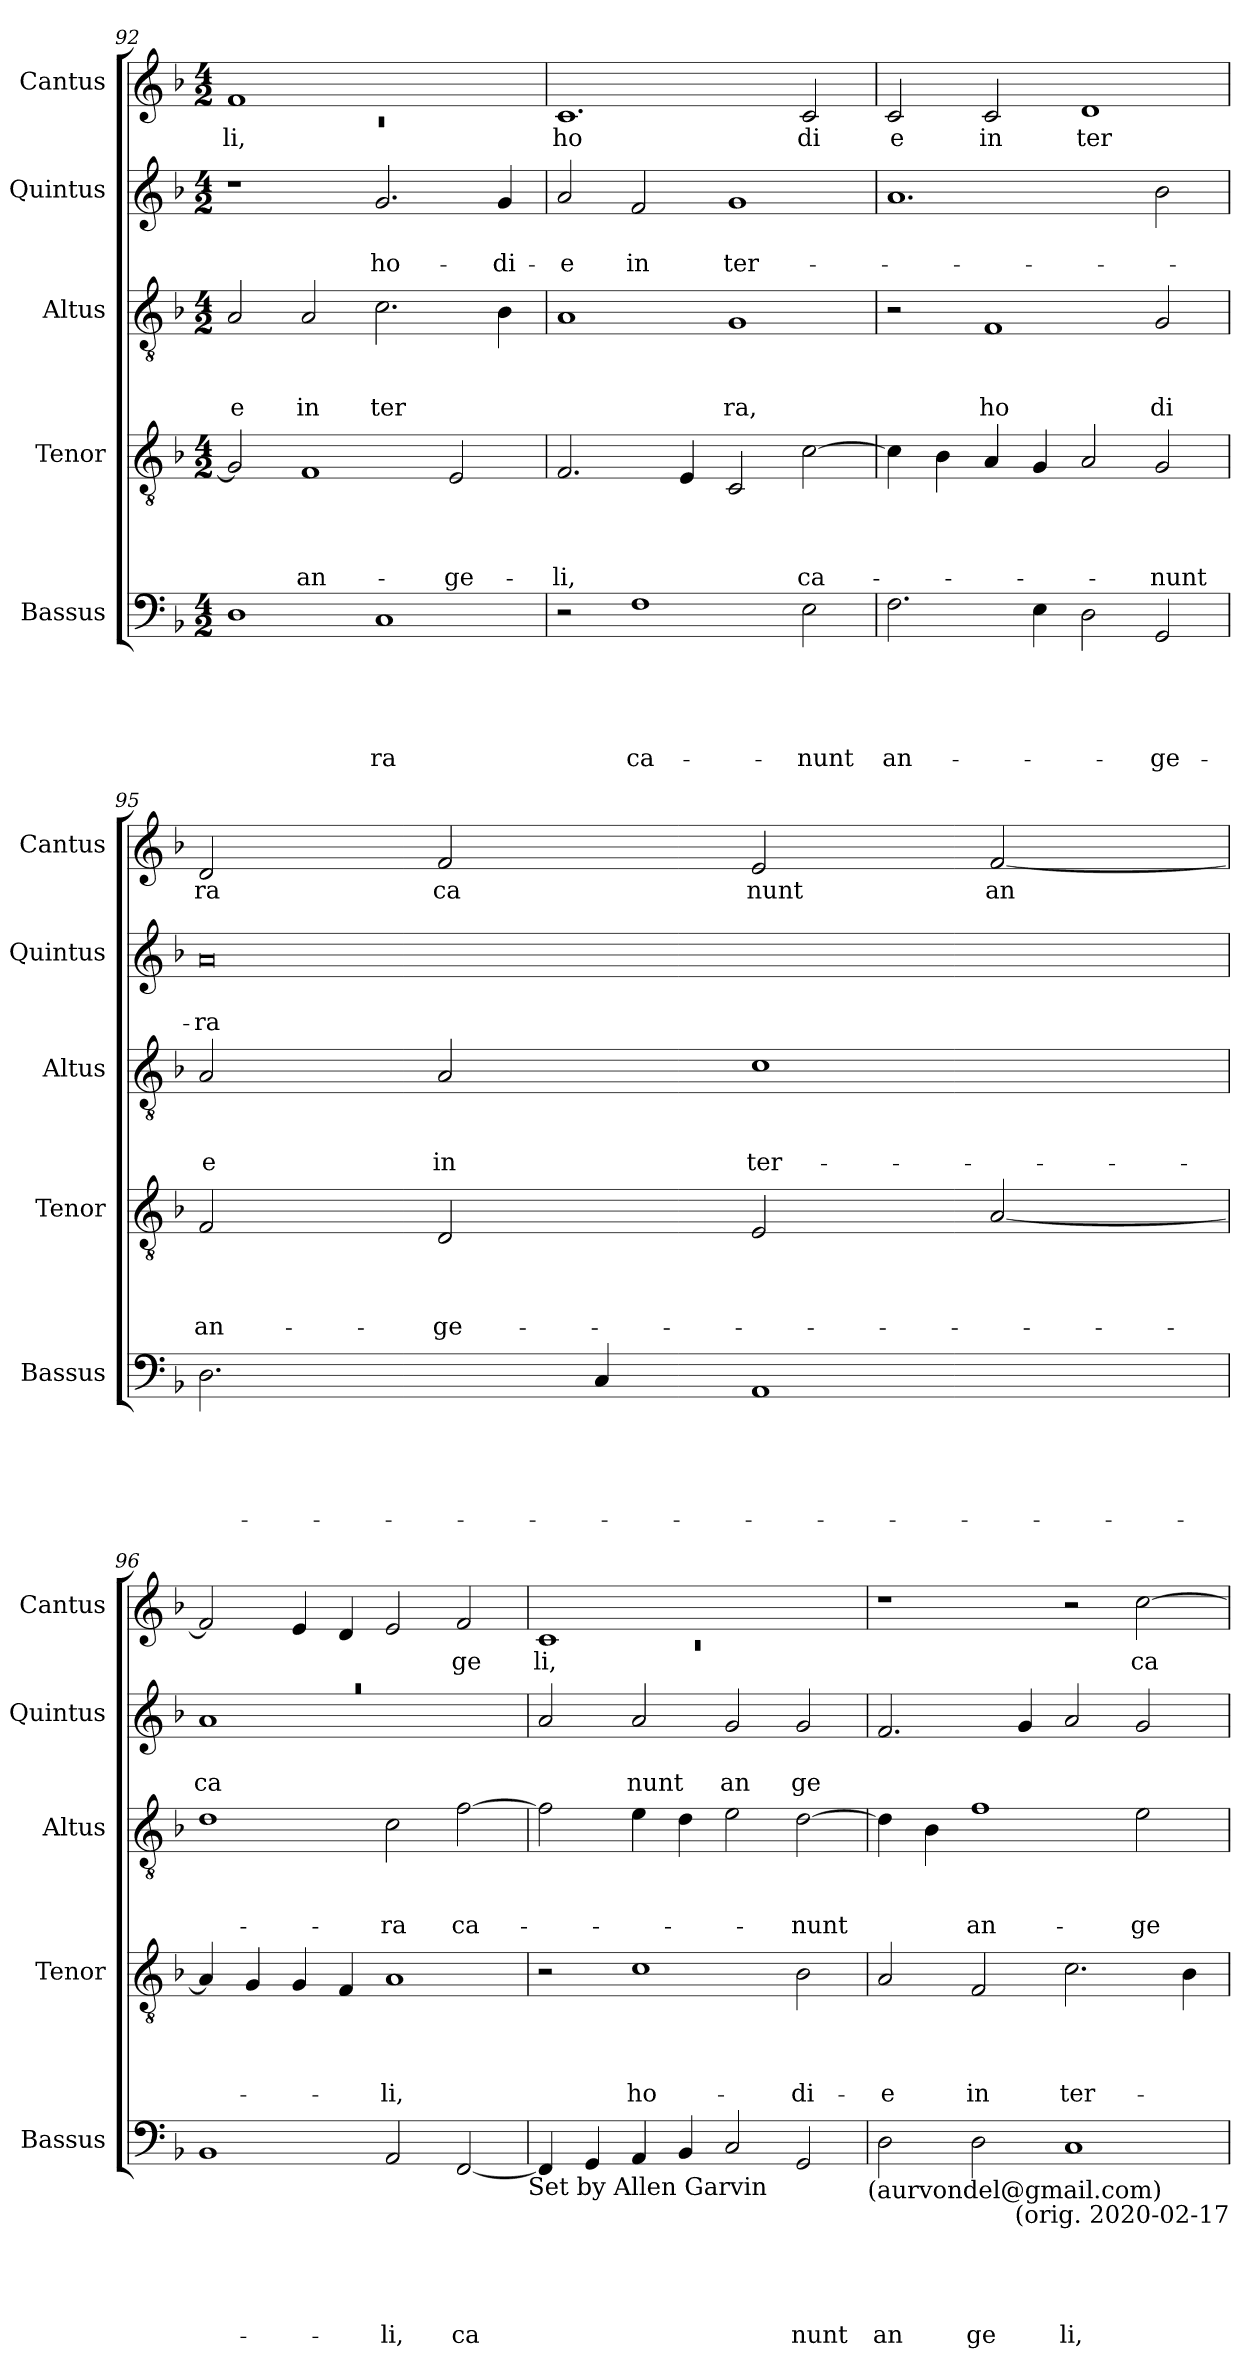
**kern	**text	**text	**text	**text	**text	**kern	**text	**text	**text	**text	**kern	**text	**text	**text	**kern	**text	**text	**kern	**text
*part5	*part5	*part5	*part5	*part5	*part5	*part4	*part4	*part4	*part4	*part4	*part3	*part3	*part3	*part3	*part2	*part2	*part2	*part1	*part1
*staff5	*staff5	*staff5	*staff5	*staff5	*staff5	*staff4	*staff4	*staff4	*staff4	*staff4	*staff3	*staff3	*staff3	*staff3	*staff2	*staff2	*staff2	*staff1	*staff1
*I"Bassus	*	*	*	*	*	*I"Tenor	*	*	*	*	*I"Altus	*	*	*	*I"Quintus	*	*	*I"Cantus	*
*I'Bassus	*	*	*	*	*	*I'Tenor	*	*	*	*	*I'Altus	*	*	*	*I'Quintus	*	*	*I'Cantus	*
*clefF4	*	*	*	*	*	*clefGv2	*	*	*	*	*clefGv2	*	*	*	*clefG2	*	*	*clefG2	*
*k[b-]	*	*	*	*	*	*k[b-]	*	*	*	*	*k[b-]	*	*	*	*k[b-]	*	*	*k[b-]	*
*F:	*	*	*	*	*	*F:	*	*	*	*	*F:	*	*	*	*F:	*	*	*F:	*
*M4/2	*	*	*	*	*	*M4/2	*	*	*	*	*M4/2	*	*	*	*M4/2	*	*	*M4/2	*
=92	=92	=92	=92	=92	=92	=92	=92	=92	=92	=92	=92	=92	=92	=92	=92	=92	=92	=92	=92
*	*	*	*	*	*	*	*	*	*	*	*	*	*	*	*	*	*	*^	*
!	!	!	!	!	!	!	!	!	!	!	!	!	!	!LO:LY:b	!	!	!	!	!LO:N:vis=1	!LO:LY:b
1D	.	.	.	.	.	2G/]	.	.	.	.	2A/	.	.	e	1r	.	.	1f	0rc	li,
!	!	!	!	!	!	!	!	!	!	!LO:LY:b	!	!	!	!LO:LY:b	!	!	!	!	!	!
.	.	.	.	.	.	1F	.	.	.	an-	2A/	.	.	in	.	.	.	.	.	.
!	!	!	!	!	!LO:LY:b	!	!	!	!	!	!	!	!	!LO:LY:b	!	!	!LO:LY:b	!	!	!
1C	.	.	.	.	-ra	.	.	.	.	.	2.c\	.	.	ter	2.g/	.	ho-	1ryy	.	.
!	!	!	!	!	!	!	!	!	!	!LO:LY:b	!	!	!	!	!	!	!	!	!	!
.	.	.	.	.	.	2E/	.	.	.	-ge-	.	.	.	.	.	.	.	.	.	.
!	!	!	!	!	!	!	!	!	!	!	!	!	!	!	!	!	!LO:LY:b	!	!	!
.	.	.	.	.	.	.	.	.	.	.	4B-\	.	.	.	4g/	.	-di-	.	.	.
*	*	*	*	*	*	*	*	*	*	*	*	*	*	*	*	*	*	*v	*v	*
=93	=93	=93	=93	=93	=93	=93	=93	=93	=93	=93	=93	=93	=93	=93	=93	=93	=93	=93	=93
!	!	!	!	!	!	!	!	!	!	!LO:LY:b	!	!	!	!	!	!	!LO:LY:b	!	!LO:LY:b
2r	.	.	.	.	.	2.F/	.	.	.	-li,	1A	.	.	.	2a/	.	-e	1.c	ho
!	!	!	!	!	!LO:LY:b	!	!	!	!	!	!	!	!	!	!	!	!LO:LY:b	!	!
1F	.	.	.	.	ca-	.	.	.	.	.	.	.	.	.	2f/	.	in	.	.
.	.	.	.	.	.	4E/	.	.	.	.	.	.	.	.	.	.	.	.	.
!	!	!	!	!	!	!	!	!	!	!	!	!	!	!LO:LY:b	!	!	!LO:LY:b	!	!
.	.	.	.	.	.	2C/	.	.	.	.	1G	.	.	ra,	1g	.	ter-	.	.
!	!	!	!	!	!LO:LY:b	!	!	!	!	!LO:LY:b	!	!	!	!	!	!	!	!	!LO:LY:b
2E\	.	.	.	.	-nunt	[>2c\	.	.	.	ca-	.	.	.	.	.	.	.	2c/	di
=94	=94	=94	=94	=94	=94	=94	=94	=94	=94	=94	=94	=94	=94	=94	=94	=94	=94	=94	=94
!	!	!	!	!	!LO:LY:b	!	!	!	!	!	!	!	!	!	!	!	!	!	!LO:LY:b
2.F\	.	.	.	.	an-	4c\]	.	.	.	.	2r	.	.	.	1.a	.	.	2c/	e
.	.	.	.	.	.	4B-\	.	.	.	.	.	.	.	.	.	.	.	.	.
!	!	!	!	!	!	!	!	!	!	!	!	!	!	!LO:LY:b	!	!	!	!	!LO:LY:b
.	.	.	.	.	.	4A/	.	.	.	.	1F	.	.	ho	.	.	.	2c/	in
4E\	.	.	.	.	.	4G/	.	.	.	.	.	.	.	.	.	.	.	.	.
!	!	!	!	!	!	!	!	!	!	!	!	!	!	!	!	!	!	!	!LO:LY:b
2D\	.	.	.	.	.	2A/	.	.	.	.	.	.	.	.	.	.	.	1d	ter
!	!	!	!	!	!LO:LY:b	!	!	!	!	!LO:LY:b	!	!	!	!LO:LY:b	!	!	!	!	!
2GG/	.	.	.	.	-ge-	2G/	.	.	.	-nunt	2G/	.	.	di	2b-\	.	.	.	.
!!LO:LB:g=z
=95	=95	=95	=95	=95	=95	=95	=95	=95	=95	=95	=95	=95	=95	=95	=95	=95	=95	=95	=95
!	!	!	!	!	!	!	!	!	!	!LO:LY:b	!	!	!	!LO:LY:b	!	!	!LO:LY:b	!	!LO:LY:b
2.D\	.	.	.	.	.	2F/	.	.	.	an-	2A/	.	.	e	0a	.	-ra	2d/	ra
!	!	!	!	!	!	!	!	!	!	!LO:LY:b	!	!	!	!LO:LY:b	!	!	!	!	!LO:LY:b
.	.	.	.	.	.	2D/	.	.	.	-ge-	2A/	.	.	in	.	.	.	2f/	ca
4C/	.	.	.	.	.	.	.	.	.	.	.	.	.	.	.	.	.	.	.
!	!	!	!	!	!	!	!	!	!	!	!	!	!	!LO:LY:b	!	!	!	!	!LO:LY:b
1AA	.	.	.	.	.	2E/	.	.	.	.	1c	.	.	ter-	.	.	.	2e/	nunt
!	!	!	!	!	!	!	!	!	!	!	!	!	!	!	!	!	!	!	!LO:LY:b
.	.	.	.	.	.	[<2A/	.	.	.	.	.	.	.	.	.	.	.	[<2f/	an
=96	=96	=96	=96	=96	=96	=96	=96	=96	=96	=96	=96	=96	=96	=96	=96	=96	=96	=96	=96
!	!	!	!	!	!	!	!	!	!	!	!	!	!	!	!LO:N:vis=1	!	!LO:LY:b	!	!
*	*	*	*	*	*	*	*	*	*	*	*	*	*	*	*^	*	*	*	*
1BB-	.	.	.	.	.	4A/]	.	.	.	.	1d	.	.	.	0raa	1a	.	ca	2f/]	.
.	.	.	.	.	.	4G/	.	.	.	.	.	.	.	.	.	.	.	.	.	.
.	.	.	.	.	.	4G/	.	.	.	.	.	.	.	.	.	.	.	.	4e/	.
.	.	.	.	.	.	4F/	.	.	.	.	.	.	.	.	.	.	.	.	4d/	.
!	!	!	!	!	!LO:LY:b	!	!	!	!	!LO:LY:b	!	!	!	!LO:LY:b	!	!	!	!	!	!
2AA/	.	.	.	.	-li,	1A	.	.	.	-li,	2c\	.	.	-ra	.	1ryy	.	.	2e/	.
!	!	!	!	!	!LO:LY:b	!	!	!	!	!	!	!	!	!LO:LY:b	!	!	!	!	!	!LO:LY:b
[<2FF/	.	.	.	.	ca	.	.	.	.	.	[>2f\	.	.	ca-	.	.	.	.	2f/	ge
*	*	*	*	*	*	*	*	*	*	*	*	*	*	*	*v	*v	*	*	*	*
!LO:TX:b:t=Set by Allen Garvin	!	!	!	!	!	!	!	!	!	!	!	!	!	!	!	!	!	!	!
=97	=97	=97	=97	=97	=97	=97	=97	=97	=97	=97	=97	=97	=97	=97	=97	=97	=97	=97	=97
*	*	*	*	*	*	*	*	*	*	*	*	*	*	*	*	*	*	*^	*
!	!	!	!	!	!	!	!	!	!	!	!	!	!	!	!	!	!	!	!LO:N:vis=1	!LO:LY:b
4FF/]	.	.	.	.	.	2r	.	.	.	.	2f\]	.	.	.	2a/	.	.	1c	0rc	li,
4GG/	.	.	.	.	.	.	.	.	.	.	.	.	.	.	.	.	.	.	.	.
!	!	!	!	!	!	!	!	!	!	!LO:LY:b	!	!	!	!	!	!	!LO:LY:b	!	!	!
4AA/	.	.	.	.	.	1c	.	.	.	ho-	4e\	.	.	.	2a/	.	nunt	.	.	.
4BB-/	.	.	.	.	.	.	.	.	.	.	4d\	.	.	.	.	.	.	.	.	.
!	!	!	!	!	!	!	!	!	!	!	!	!	!	!	!	!	!LO:LY:b	!	!	!
2C/	.	.	.	.	.	.	.	.	.	.	2e\	.	.	.	2g/	.	an	1ryy	.	.
!	!	!	!	!	!LO:LY:b	!	!	!	!	!LO:LY:b	!	!	!	!LO:LY:b	!	!	!LO:LY:b	!	!	!
2GG/	.	.	.	.	nunt	2B-\	.	.	.	-di-	[>2d\	.	.	-nunt	2g/	.	ge	.	.	.
*	*	*	*	*	*	*	*	*	*	*	*	*	*	*	*	*	*	*v	*v	*
!LO:TX:b:t=(aurvondel@gmail.com)	!	!	!	!	!	!	!	!	!	!	!	!	!	!	!	!	!	!	!
=98	=98	=98	=98	=98	=98	=98	=98	=98	=98	=98	=98	=98	=98	=98	=98	=98	=98	=98	=98
!	!	!	!	!	!LO:LY:b	!	!	!	!	!LO:LY:b	!	!	!	!	!	!	!	!	!
2D\	.	.	.	.	an	2A/	.	.	.	-e	4d\]	.	.	.	2.f/	.	.	1r	.
.	.	.	.	.	.	.	.	.	.	.	4B-\	.	.	.	.	.	.	.	.
!	!	!	!	!	!LO:LY:b	!	!	!	!	!LO:LY:b	!	!	!	!LO:LY:b	!	!	!	!	!
2D\	.	.	.	.	ge	2F/	.	.	.	in	1f	.	.	an-	.	.	.	.	.
.	.	.	.	.	.	.	.	.	.	.	.	.	.	.	4g/	.	.	.	.
!	!	!	!	!	!LO:LY:b	!	!	!	!	!LO:LY:b	!	!	!	!	!	!	!	!	!
1C	.	.	.	.	li,	2.c\	.	.	.	ter-	.	.	.	.	2a/	.	.	2r	.
!	!	!	!	!	!	!	!	!	!	!	!	!	!	!LO:LY:b	!	!	!	!	!LO:LY:b
.	.	.	.	.	.	.	.	.	.	.	2e\	.	.	-ge-	2g/	.	.	[>2cc\	ca
.	.	.	.	.	.	4B-\	.	.	.	.	.	.	.	.	.	.	.	.	.
!LO:TX:b:t=(orig. 2020-02-17	!	!	!	!	!	!	!	!	!	!	!	!	!	!	!	!	!	!	!
=	=	=	=	=	=	=	=	=	=	=	=	=	=	=	=	=	=	=	=
*-	*-	*-	*-	*-	*-	*-	*-	*-	*-	*-	*-	*-	*-	*-	*-	*-	*-	*-	*-
